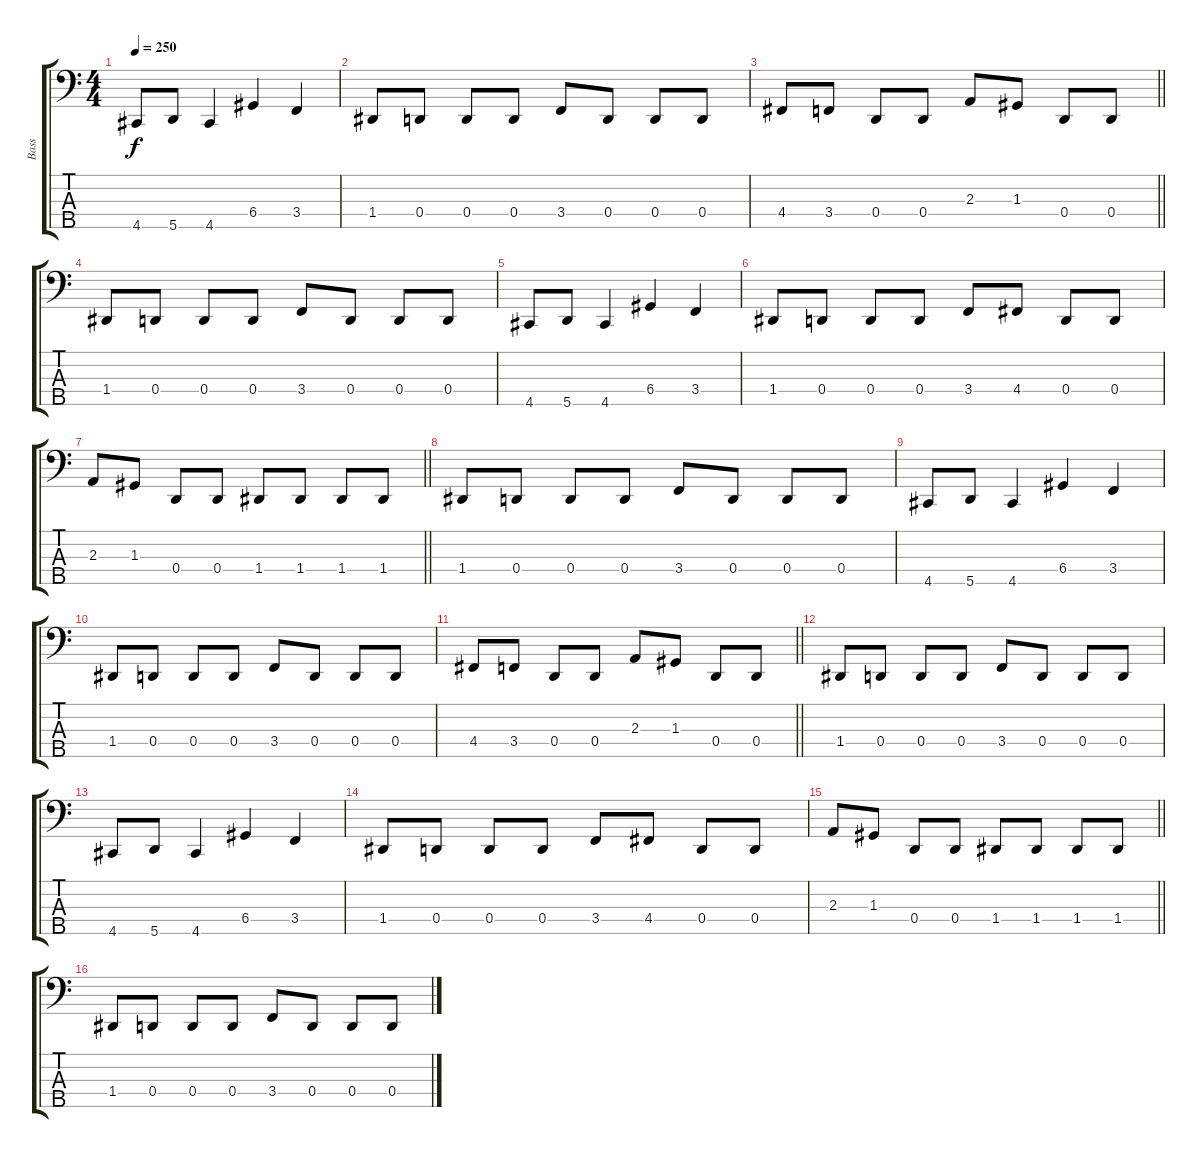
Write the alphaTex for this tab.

\track ("Bass" "Bass") {instrument electricbasspick}
\staff {score tabs}
\tuning (F2 C2 G1 D1 A0) {hide}
\ts (4 4)
\tempo 250
\clef f4
\ks c
4.5.8{dy f} 5.5.8 4.5.4 6.4.4 3.4.4 |
1.4.8 0.4.8 0.4.8 0.4.8 3.4.8 0.4.8 0.4.8 0.4.8 |
\barLineRight lightlight
4.4.8 3.4.8 0.4.8 0.4.8 2.3.8 1.3.8 0.4.8 0.4.8 |
1.4.8 0.4.8 0.4.8 0.4.8 3.4.8 0.4.8 0.4.8 0.4.8 |
4.5.8 5.5.8 4.5.4 6.4.4 3.4.4 |
1.4.8 0.4.8 0.4.8 0.4.8 3.4.8 4.4.8 0.4.8 0.4.8 |
\barLineRight lightlight
2.3.8 1.3.8 0.4.8 0.4.8 1.4.8 1.4.8 1.4.8 1.4.8 |
\section ("" "")
1.4.8 0.4.8 0.4.8 0.4.8 3.4.8 0.4.8 0.4.8 0.4.8 |
4.5.8 5.5.8 4.5.4 6.4.4 3.4.4 |
1.4.8 0.4.8 0.4.8 0.4.8 3.4.8 0.4.8 0.4.8 0.4.8 |
\barLineRight lightlight
4.4.8 3.4.8 0.4.8 0.4.8 2.3.8 1.3.8 0.4.8 0.4.8 |
1.4.8 0.4.8 0.4.8 0.4.8 3.4.8 0.4.8 0.4.8 0.4.8 |
4.5.8 5.5.8 4.5.4 6.4.4 3.4.4 |
1.4.8 0.4.8 0.4.8 0.4.8 3.4.8 4.4.8 0.4.8 0.4.8 |
\barLineRight lightlight
2.3.8 1.3.8 0.4.8 0.4.8 1.4.8 1.4.8 1.4.8 1.4.8 |
1.4.8 0.4.8 0.4.8 0.4.8 3.4.8 0.4.8 0.4.8 0.4.8
